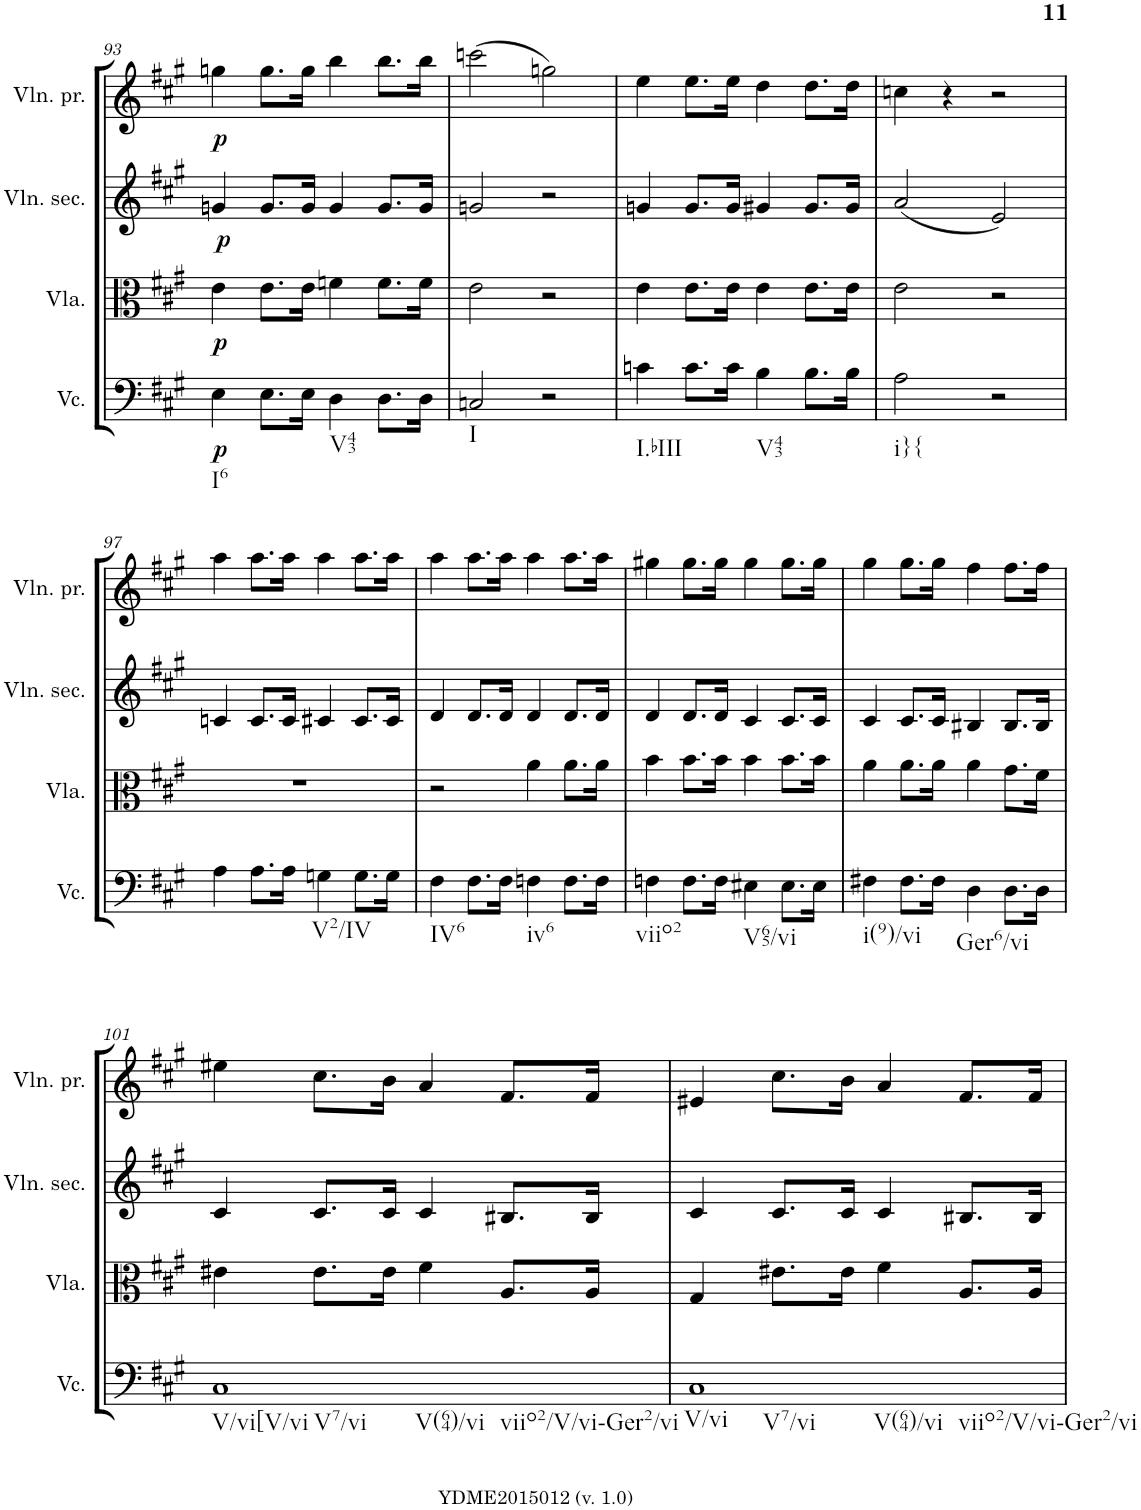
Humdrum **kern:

**kern	**dynam	**kern	**dynam	**kern	**dynam	**kern	**dynam
*part4	*part4	*part3	*part3	*part2	*part2	*part1	*part1
*staff4	*staff4	*staff3	*staff3	*staff2	*staff2	*staff1	*staff1
*I"Violoncelle	*	*I"Viola	*	*I"Violino secondo	*	*I"Violino primo	*
*I'Vc.	*	*I'Vla.	*	*I'Vln. sec.	*	*I'Vln. pr.	*
!!LO:PB:g=z
*clefF4	*	*clefC3	*	*clefG2	*	*clefG2	*
*k[f#c#g#]	*	*k[f#c#g#]	*	*k[f#c#g#]	*	*k[f#c#g#]	*
*A:	*	*A:	*	*A:	*	*A:	*
*M4/4	*	*M4/4	*	*M4/4	*	*M4/4	*
*met(c)	*	*met(c)	*	*met(c)	*	*met(c)	*
=93	=93	=93	=93	=93	=93	=93	=93
!LO:TX:b:t=I6	!	!	!	!	!	!	!
!	!LO:DY:b	!	!LO:DY:b	!	!LO:DY:b	!	!LO:DY:b
4E\	p	4e\	p	4gn/	p	4ggn\	p
8.E\L	.	8.e\L	.	8.g/L	.	8.gg\L	.
16E\Jk	.	16e\Jk	.	16g/Jk	.	16gg\Jk	.
!LO:TX:b:t=V43	!	!	!	!	!	!	!
4D\	.	4fn\	.	4g/	.	4bb\	.
8.D\L	.	8.f\L	.	8.g/L	.	8.bb\L	.
16D\Jk	.	16f\Jk	.	16g/Jk	.	16bb\Jk	.
=94	=94	=94	=94	=94	=94	=94	=94
!LO:TX:b:t=I	!	!	!	!	!	!	!
2Cn/	.	2e\	.	2gn/	.	(>2cccn\	.
2r	.	2r	.	2r	.	2ggn\)	.
=95	=95	=95	=95	=95	=95	=95	=95
!LO:TX:b:t=I.bIII	!	!	!	!	!	!	!
4cn\	.	4e\	.	4gn/	.	4ee\	.
8.c\L	.	8.e\L	.	8.g/L	.	8.ee\L	.
16c\Jk	.	16e\Jk	.	16g/Jk	.	16ee\Jk	.
!LO:TX:b:t=V43	!	!	!	!	!	!	!
4B\	.	4e\	.	4g#X/	.	4dd\	.
8.B\L	.	8.e\L	.	8.g#/L	.	8.dd\L	.
16B\Jk	.	16e\Jk	.	16g#/Jk	.	16dd\Jk	.
=96	=96	=96	=96	=96	=96	=96	=96
!LO:TX:b:t=i}{	!	!	!	!	!	!	!
2A\	.	2e\	.	(<2a/	.	4ccn\	.
.	.	.	.	.	.	4r	.
2r	.	2r	.	2e/)	.	2r	.
!!LO:LB:g=z
=97	=97	=97	=97	=97	=97	=97	=97
4A\	.	1r	.	4cn/	.	4aa\	.
8.A\L	.	.	.	8.c/L	.	8.aa\L	.
16A\Jk	.	.	.	16c/Jk	.	16aa\Jk	.
!LO:TX:b:t=V2/IV	!	!	!	!	!	!	!
4Gn\	.	.	.	4c#X/	.	4aa\	.
8.G\L	.	.	.	8.c#/L	.	8.aa\L	.
16G\Jk	.	.	.	16c#/Jk	.	16aa\Jk	.
=98	=98	=98	=98	=98	=98	=98	=98
!LO:TX:b:t=IV6	!	!	!	!	!	!	!
4F#\	.	2r	.	4d/	.	4aa\	.
8.F#\L	.	.	.	8.d/L	.	8.aa\L	.
16F#\Jk	.	.	.	16d/Jk	.	16aa\Jk	.
!LO:TX:b:t=iv6	!	!	!	!	!	!	!
4Fn\	.	4a\	.	4d/	.	4aa\	.
8.F\L	.	8.a\L	.	8.d/L	.	8.aa\L	.
16F\Jk	.	16a\Jk	.	16d/Jk	.	16aa\Jk	.
=99	=99	=99	=99	=99	=99	=99	=99
!LO:TX:b:t=viio2	!	!	!	!	!	!	!
4Fn\	.	4b\	.	4d/	.	4gg#X\	.
8.F\L	.	8.b\L	.	8.d/L	.	8.gg#\L	.
16F\Jk	.	16b\Jk	.	16d/Jk	.	16gg#\Jk	.
!LO:TX:b:t=V65/vi	!	!	!	!	!	!	!
4E#X\	.	4b\	.	4c#/	.	4gg#\	.
8.E#\L	.	8.b\L	.	8.c#/L	.	8.gg#\L	.
16E#\Jk	.	16b\Jk	.	16c#/Jk	.	16gg#\Jk	.
=100	=100	=100	=100	=100	=100	=100	=100
!LO:TX:b:t=i(9)/vi	!	!	!	!	!	!	!
4F#X\	.	4a\	.	4c#/	.	4gg#\	.
8.F#\L	.	8.a\L	.	8.c#/L	.	8.gg#\L	.
16F#\Jk	.	16a\Jk	.	16c#/Jk	.	16gg#\Jk	.
!LO:TX:b:t=Ger6/vi	!	!	!	!	!	!	!
4D\	.	4a\	.	4B#X/	.	4ff#\	.
8.D\L	.	8.g#\L	.	8.B#/L	.	8.ff#\L	.
16D\Jk	.	16f#\Jk	.	16B#/Jk	.	16ff#\Jk	.
!!LO:LB:g=z
=101	=101	=101	=101	=101	=101	=101	=101
!LO:TX:b:t=V/vi[V/vi	!	!	!	!	!	!	!
!LO:TX:b:t=V7/vi	!	!	!	!	!	!	!
!LO:TX:b:t=V(64)/vi	!	!	!	!	!	!	!
!LO:TX:b:t=viio2/V/vi-Ger2/vi	!	!	!	!	!	!	!
1C#	.	4e#X\	.	4c#/	.	4ee#X\	.
.	.	8.e#\L	.	8.c#/L	.	8.cc#\L	.
.	.	16e#\Jk	.	16c#/Jk	.	16b\Jk	.
.	.	4f#\	.	4c#/	.	4a/	.
.	.	8.A/L	.	8.B#X/L	.	8.f#/L	.
.	.	16A/Jk	.	16B#/Jk	.	16f#/Jk	.
=102	=102	=102	=102	=102	=102	=102	=102
!LO:TX:b:t=V/vi	!	!	!	!	!	!	!
!LO:TX:b:t=V7/vi	!	!	!	!	!	!	!
!LO:TX:b:t=V(64)/vi	!	!	!	!	!	!	!
!LO:TX:b:t=viio2/V/vi-Ger2/vi	!	!	!	!	!	!	!
1C#	.	4G#/	.	4c#/	.	4e#X/	.
.	.	8.e#X\L	.	8.c#/L	.	8.cc#\L	.
.	.	16e#\Jk	.	16c#/Jk	.	16b\Jk	.
.	.	4f#\	.	4c#/	.	4a/	.
.	.	8.A/L	.	8.B#X/L	.	8.f#/L	.
.	.	16A/Jk	.	16B#/Jk	.	16f#/Jk	.
=	=	=	=	=	=	=	=
*-	*-	*-	*-	*-	*-	*-	*-
